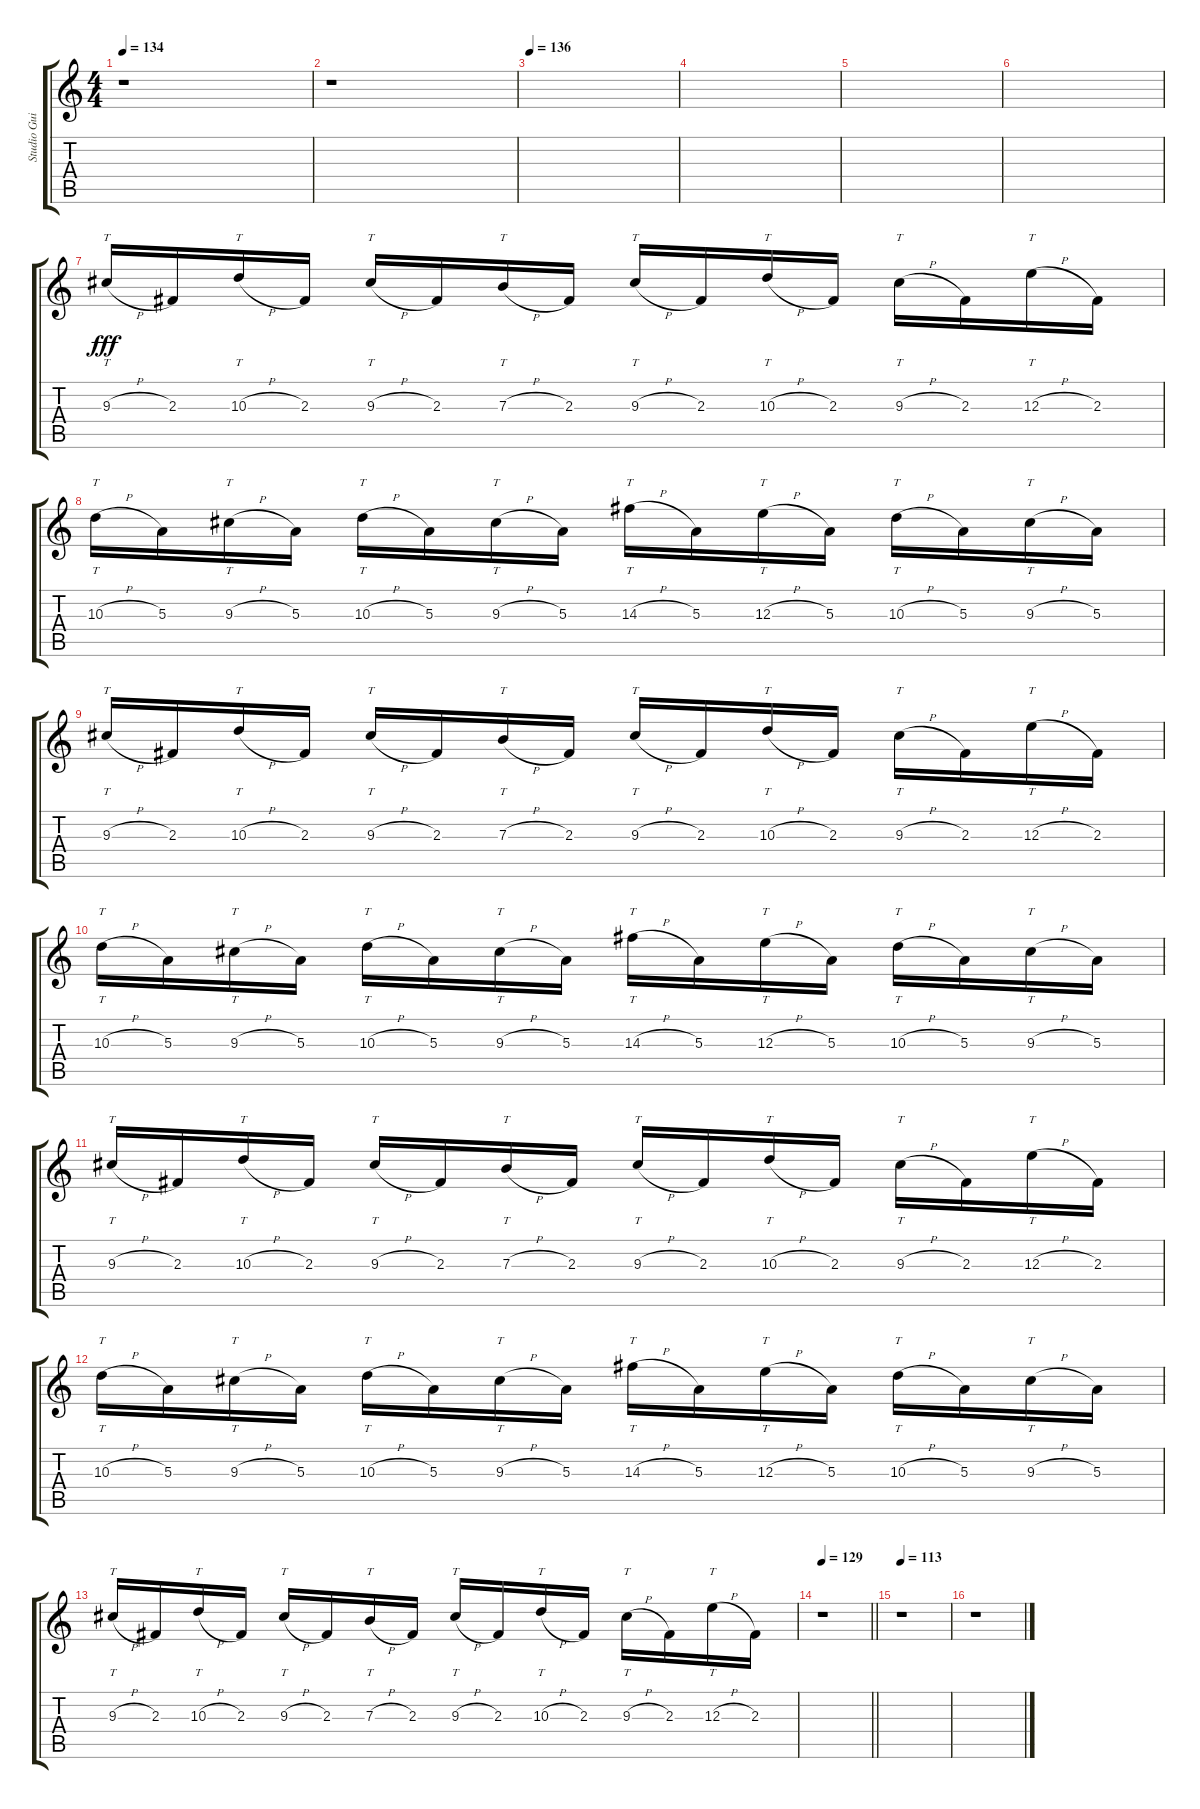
\track ("Studio Guitar 1" "Studio Gui") {instrument distortionguitar}
\staff {score tabs}
\tuning (Db4 Ab3 E3 B2 Gb2 B1) {hide}
\ts (4 4)
\tempo 134
\clef g2
\ks c
r.1{dy fff} |
r.1 |
\tempo 136
|
|
|
|
9.3{h}.16{tt} 2.3.16 10.3{h}.16{tt} 2.3.16 9.3{h}.16{tt} 2.3.16 7.3{h}.16{tt} 2.3.16 9.3{h}.16{tt} 2.3.16 10.3{h}.16{tt} 2.3.16 9.3{h}.16{tt} 2.3.16 12.3{h}.16{tt} 2.3.16 |
10.3{h}.16{tt} 5.3.16 9.3{h}.16{tt} 5.3.16 10.3{h}.16{tt} 5.3.16 9.3{h}.16{tt} 5.3.16 14.3{h}.16{tt} 5.3.16 12.3{h}.16{tt} 5.3.16 10.3{h}.16{tt} 5.3.16 9.3{h}.16{tt} 5.3.16 |
9.3{h}.16{tt} 2.3.16 10.3{h}.16{tt} 2.3.16 9.3{h}.16{tt} 2.3.16 7.3{h}.16{tt} 2.3.16 9.3{h}.16{tt} 2.3.16 10.3{h}.16{tt} 2.3.16 9.3{h}.16{tt} 2.3.16 12.3{h}.16{tt} 2.3.16 |
10.3{h}.16{tt} 5.3.16 9.3{h}.16{tt} 5.3.16 10.3{h}.16{tt} 5.3.16 9.3{h}.16{tt} 5.3.16 14.3{h}.16{tt} 5.3.16 12.3{h}.16{tt} 5.3.16 10.3{h}.16{tt} 5.3.16 9.3{h}.16{tt} 5.3.16 |
9.3{h}.16{tt} 2.3.16 10.3{h}.16{tt} 2.3.16 9.3{h}.16{tt} 2.3.16 7.3{h}.16{tt} 2.3.16 9.3{h}.16{tt} 2.3.16 10.3{h}.16{tt} 2.3.16 9.3{h}.16{tt} 2.3.16 12.3{h}.16{tt} 2.3.16 |
10.3{h}.16{tt} 5.3.16 9.3{h}.16{tt} 5.3.16 10.3{h}.16{tt} 5.3.16 9.3{h}.16{tt} 5.3.16 14.3{h}.16{tt} 5.3.16 12.3{h}.16{tt} 5.3.16 10.3{h}.16{tt} 5.3.16 9.3{h}.16{tt} 5.3.16 |
9.3{h}.16{tt} 2.3.16 10.3{h}.16{tt} 2.3.16 9.3{h}.16{tt} 2.3.16 7.3{h}.16{tt} 2.3.16 9.3{h}.16{tt} 2.3.16 10.3{h}.16{tt} 2.3.16 9.3{h}.16{tt} 2.3.16 12.3{h}.16{tt} 2.3.16 |
\tempo 129
\barLineRight lightlight
r.1 |
\tempo 113
r.1 |
r.1
